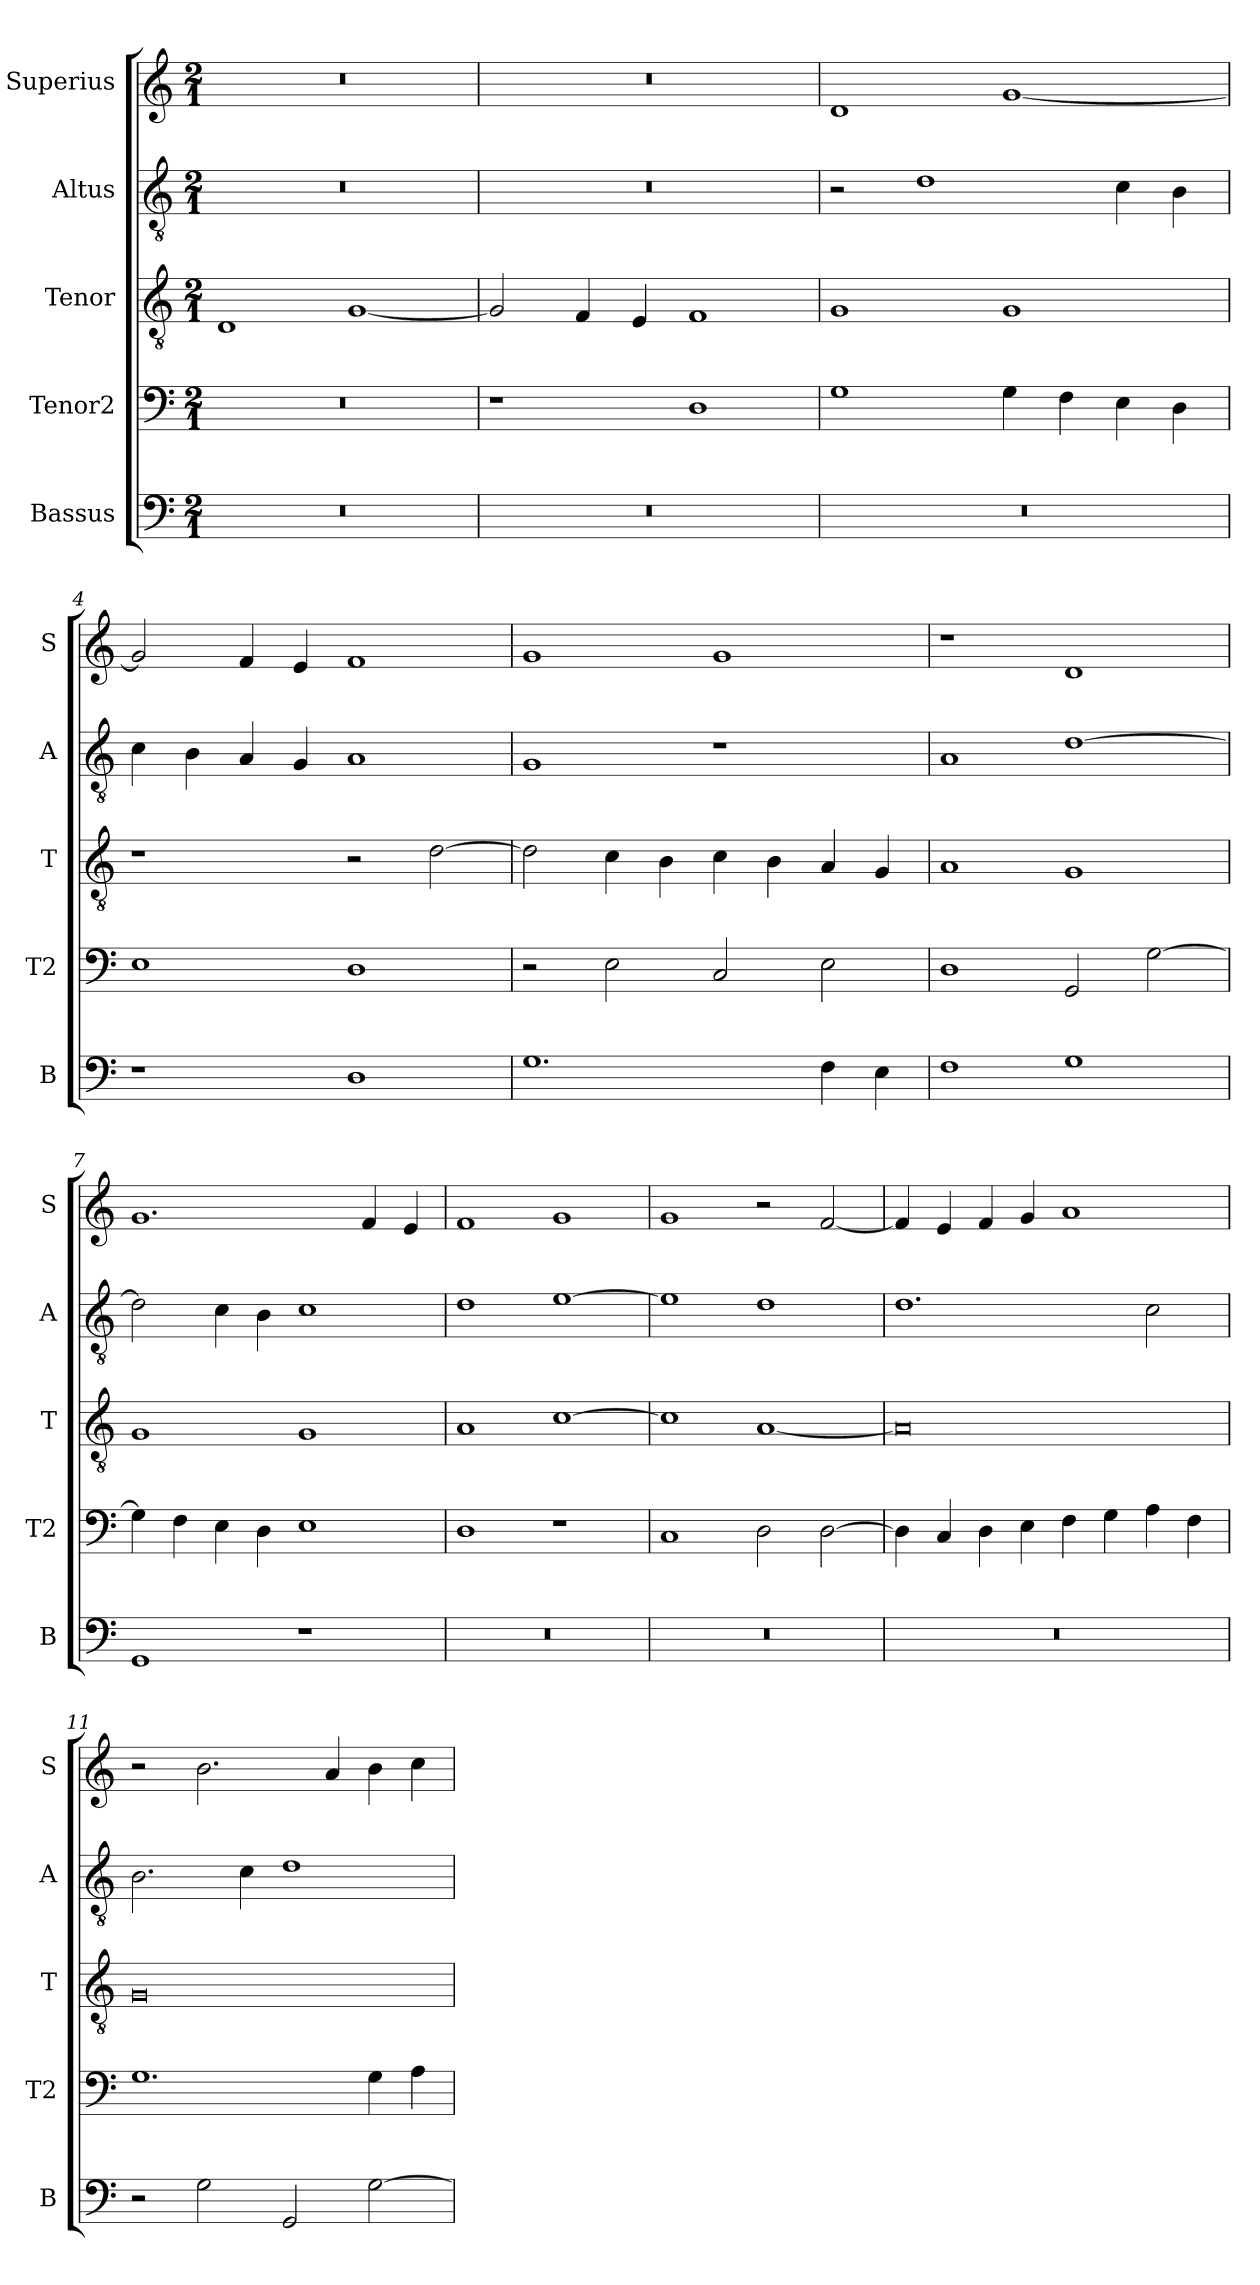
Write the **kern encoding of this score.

**kern	**kern	**kern	**kern	**kern
*part5	*part4	*part3	*part2	*part1
*staff5	*staff4	*staff3	*staff2	*staff1
*I"Bassus	*I"Tenor2	*I"Tenor	*I"Altus	*I"Superius
*I'B	*I'T2	*I'T	*I'A	*I'S
*clefF4	*clefF4	*clefGv2	*clefGv2	*clefG2
*k[]	*k[]	*k[]	*k[]	*k[]
*M2/1	*M2/1	*M2/1	*M2/1	*M2/1
=1	=1	=1	=1	=1
0r	0r	1D	0r	0r
.	.	[1G	.	.
=2	=2	=2	=2	=2
0r	1r	2G/]	0r	0r
.	.	4F/	.	.
.	.	4E/	.	.
.	1D	1F	.	.
=3	=3	=3	=3	=3
0r	1G	1G	2r	1d
.	.	.	1d	.
.	4G\	1G	.	[1g
.	4F\	.	.	.
.	4E\	.	4c\	.
.	4D\	.	4B\	.
=4	=4	=4	=4	=4
1r	1E	1r	4c\	2g/]
.	.	.	4B\	.
.	.	.	4A/	4f/
.	.	.	4G/	4e/
1D	1D	2r	1A	1f
.	.	[2d\	.	.
=5	=5	=5	=5	=5
1.G	2r	2d\]	1G	1g
.	2E\	4c\	.	.
.	.	4B\	.	.
.	2C/	4c\	1r	1g
.	.	4B\	.	.
4F\	2E\	4A/	.	.
4E\	.	4G/	.	.
=6	=6	=6	=6	=6
1F	1D	1A	1A	1r
1G	2GG/	1G	[1d	1d
.	[2G\	.	.	.
=7	=7	=7	=7	=7
1GG	4G\]	1G	2d\]	1.g
.	4F\	.	.	.
.	4E\	.	4c\	.
.	4D\	.	4B\	.
1r	1E	1G	1c	.
.	.	.	.	4f/
.	.	.	.	4e/
=8	=8	=8	=8	=8
0r	1D	1A	1d	1f
.	1r	[1c	[1e	1g
=9	=9	=9	=9	=9
0r	1C	1c]	1e]	1g
.	2D\	[1A	1d	2r
.	[2D\	.	.	[2f/
=10	=10	=10	=10	=10
0r	4D\]	0A]	1.d	4f/]
.	4C/	.	.	4e/
.	4D\	.	.	4f/
.	4E\	.	.	4g/
.	4F\	.	.	1a
.	4G\	.	.	.
.	4A\	.	2c\	.
.	4F\	.	.	.
=11	=11	=11	=11	=11
2r	1.G	0G	2.B\	2r
2G\	.	.	.	2.b\
.	.	.	4c\	.
2GG/	.	.	1d	.
.	.	.	.	4a/
[2G\	4G\	.	.	4b\
.	4A\	.	.	4cc\
=	=	=	=	=
*-	*-	*-	*-	*-
